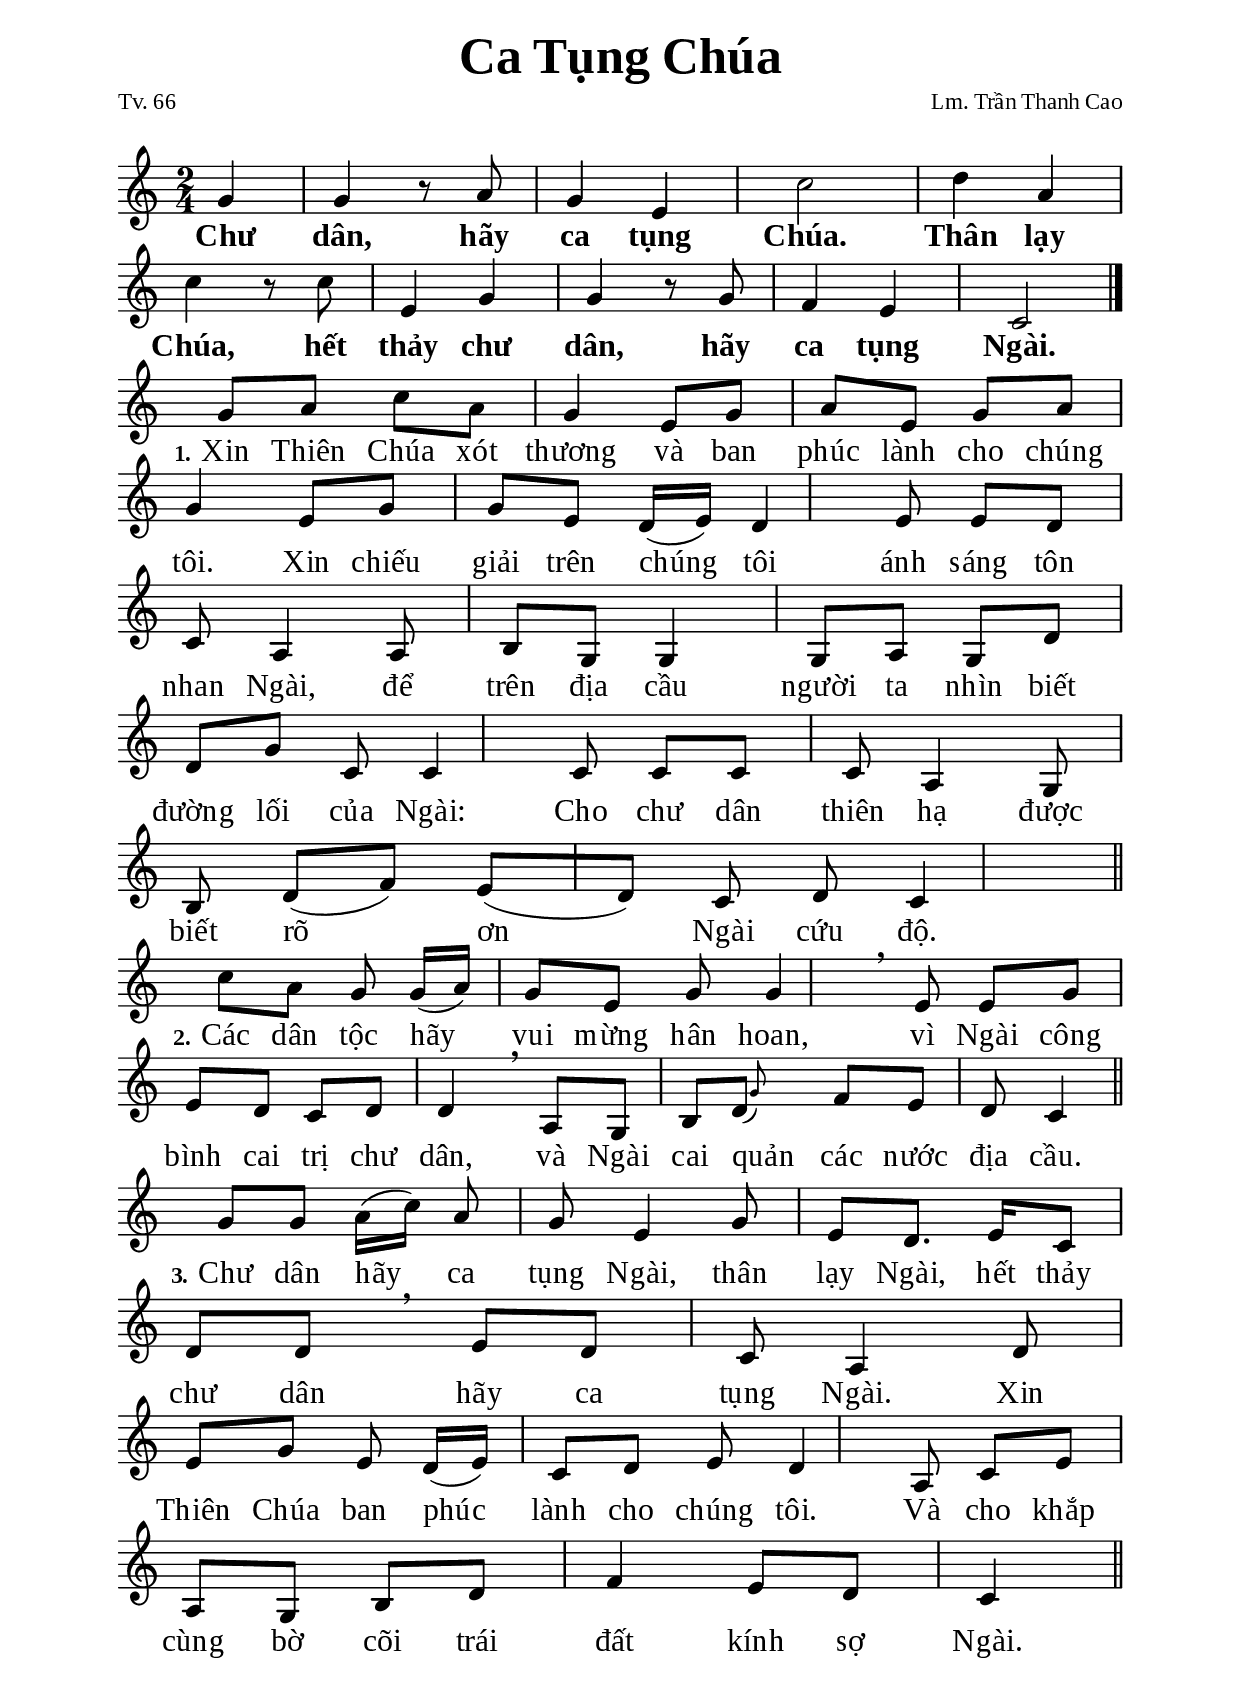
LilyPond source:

% Cài đặt chung
\version "2.20.0"
\include "english.ly"

\header {
  title = \markup { \fontsize #3 "Ca Tụng Chúa" }
  poet = "Tv. 66"
  composer = "Lm. Trần Thanh Cao"
  arranger = " "
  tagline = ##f
}

\paper {
  #(set-paper-size "a4")
  top-margin = 10\mm
  bottom-margin = 10\mm
  left-margin = 20\mm
  right-margin = 20\mm
  indent = #0
  #(define fonts
    (make-pango-font-tree
      "Liberation Serif"
      "Liberation Serif"
      "Liberation Serif"
      (/ 20 20)))
  page-count = #1
}

% Nhạc điệp khúc
nhacDiepKhuc= \relative c'' {
  \partial 4 g4 |
  g r8 a |
  g4 e |
  c'2 |
  d4 a |
  c4 r8 c |
  e,4 g |
  g r8 g |
  f4 e |
  c2 \bar "|."
}

% Nhạc phiên khúc
nhacPhienKhucMot = \relative c'' {
  g8 a c a g4 e8 g a e g a g4
  e8 g g e d16 ([e]) d4
  e8 e d c a4
  a8 b g g4 g8 a g d' d g c, c4
  c8 c c c a4 g8 b d ([f]) e ([d]) c d c4 \bar "||"
}


nhacPhienKhucHai = \relative c'' {
  #(define afterGraceFraction (cons 1 4))
  c8 a g g16 ([a]) g8 e g g4 \breathe
  e8 e g e d c d d4 \breathe
  a8 g b
  \afterGrace d8 (\tweak font-size #-4 g)
  f e d c4 \bar "||"
}

nhacPhienKhucBa = \relative c'' {
  g8 g a16 ([c]) a8 g e4
  g8 e d8. e16 c8 d d \breathe
  e8 d c a4 d8 e g e d16 ([e]) c8 d e d4
  a8 c e a, g b d f4 e8 d c4 \bar "||"
}

% Lời điệp khúc
loiDiepKhuc = \lyricmode {
  Chư dân, hãy ca tụng Chúa.
  Thân lạy Chúa,
  hết thảy chư dân, hãy ca tụng Ngài.
}

% Lời phiên khúc
loiPhienKhucMot = \lyricmode {
  \set stanza = #"1."
  Xin Thiên Chúa xót thương
  và ban phúc lành cho chúng tôi.
  Xin chiếu giải trên chúng tôi ánh sáng tôn nhan Ngài,
  để trên địa cầu người ta nhìn biết đường lối của Ngài:
  Cho chư dân thiên hạ được biết rõ ơn Ngài cứu độ.
}

loiPhienKhucHai = \lyricmode {
  \set stanza = #"2."
  Các dân tộc hãy vui mừng hân hoan,
  vì Ngài công bình cai trị chư dân,
  và Ngài cai quản các nước địa cầu.
}

loiPhienKhucBa = \lyricmode {
  \set stanza = #"3."
  Chư dân hãy ca tụng Ngài,
  thân lạy Ngài, hết thảy chư dân hãy ca tụng Ngài.
  Xin Thiên Chúa ban phúc lành cho chúng tôi.
  Và cho khắp cùng bờ cõi trái đất kính sợ Ngài.
}

% Dàn trang
\score {
  \new ChoirStaff <<
    \new Staff = diepKhuc \with {
        \consists "Merge_rests_engraver"
        \magnifyStaff #(magstep +1)
      }
      <<
      \new Voice = beSop {
        \key c \major \time 2/4 \stemNeutral \nhacDiepKhuc
      }
    >>
    \new Lyrics \lyricsto beSop \loiDiepKhuc
  >>
  \layout {
    \override Lyrics.LyricText.font-series = #'bold
    \override Lyrics.LyricText.font-size = #+3
    \override Lyrics.LyricSpace.minimum-distance = #2.0
    \override Score.BarNumber.break-visibility = ##(#f #f #f)
    \override Score.SpacingSpanner.uniform-stretching = ##t
  }
}

\score {
  \new ChoirStaff <<
    \new Staff = phienKhuc \with {
        \magnifyStaff #(magstep +1)
      }
      <<
      \new Voice = beSop {
        \key c \major \time 2/4 \nhacPhienKhucMot
      }
    >>
    \new Lyrics \lyricsto beSop \loiPhienKhucMot
  >>
  \layout {
    \override Staff.TimeSignature.transparent = ##t
    \override Lyrics.LyricText.font-size = #+3
    \override Lyrics.LyricSpace.minimum-distance = #2.0
    \override Score.BarNumber.break-visibility = ##(#f #f #f)
    \override Score.SpacingSpanner.uniform-stretching = ##t
    \set Score.barAlways = ##t
    \set Score.defaultBarType = ""
  } 
}

\score {
  \new ChoirStaff <<
    \new Staff = phienKhuc \with {
        \magnifyStaff #(magstep +1)
      }
      <<
      \new Voice = beSop {
        \key c \major \time 2/4 \nhacPhienKhucHai
      }
    >>
    \new Lyrics \lyricsto beSop \loiPhienKhucHai
  >>
  \layout {
    \override Staff.TimeSignature.transparent = ##t
    \override Lyrics.LyricText.font-size = #+3
    \override Lyrics.LyricSpace.minimum-distance = #2.0
    \override Score.BarNumber.break-visibility = ##(#f #f #f)
    \override Score.SpacingSpanner.uniform-stretching = ##t
    \set Score.barAlways = ##t
    \set Score.defaultBarType = ""
  } 
}

\score {
  \new ChoirStaff <<
    \new Staff = phienKhuc \with {
        \magnifyStaff #(magstep +1)
      }
      <<
      \new Voice = beSop {
        \key c \major \time 2/4 \nhacPhienKhucBa
      }
    >>
    \new Lyrics \lyricsto beSop \loiPhienKhucBa
  >>
  \layout {
    \override Staff.TimeSignature.transparent = ##t
    \override Lyrics.LyricText.font-size = #+3
    \override Lyrics.LyricSpace.minimum-distance = #2.0
    \override Score.BarNumber.break-visibility = ##(#f #f #f)
    \override Score.SpacingSpanner.uniform-stretching = ##t
    \set Score.barAlways = ##t
    \set Score.defaultBarType = ""
  } 
}
